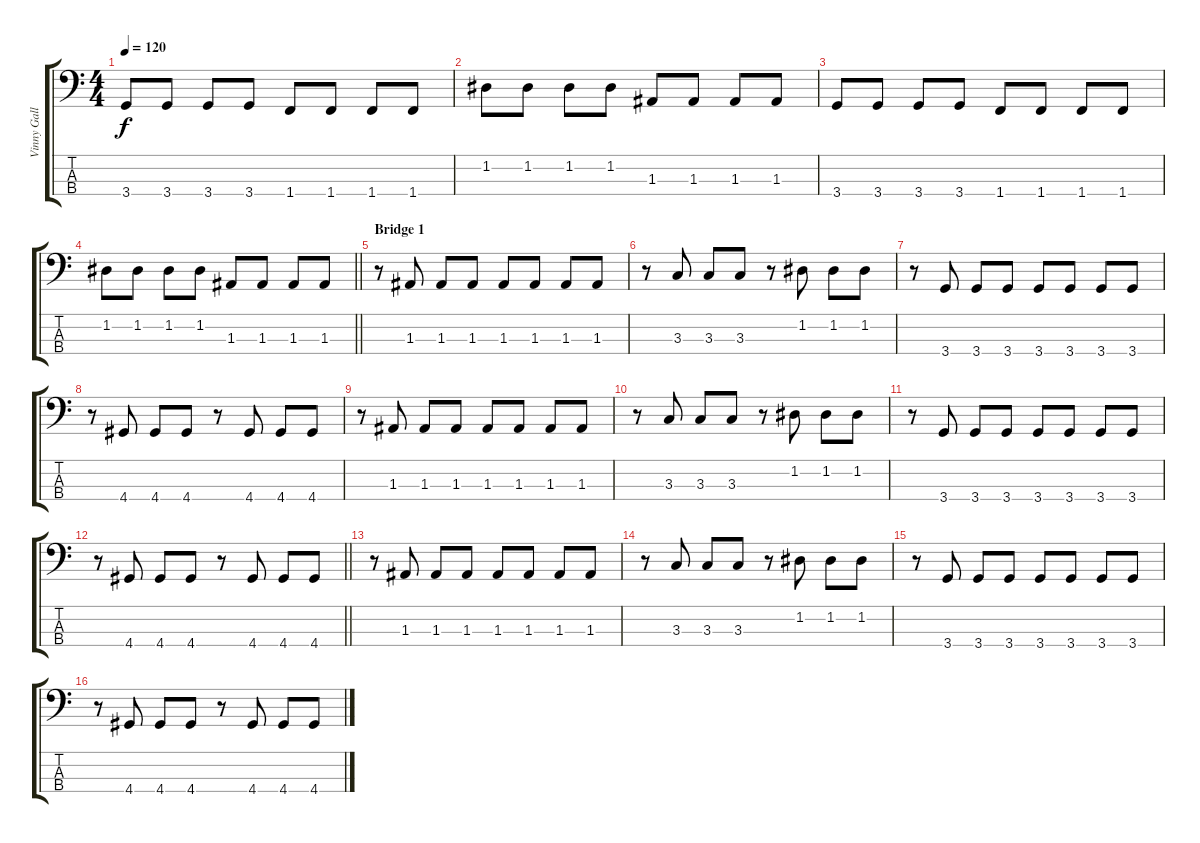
\track ("Vinny Gallagher" "Vinny Gall") {instrument electricbassfinger}
\staff {score tabs}
\tuning (G2 D2 A1 E1) {hide}
\ts (4 4)
\tempo 120
\clef f4
\ks c
3.4.8{dy f} 3.4.8 3.4.8 3.4.8 1.4.8 1.4.8 1.4.8 1.4.8 |
1.2.8 1.2.8 1.2.8 1.2.8 1.3.8 1.3.8 1.3.8 1.3.8 |
3.4.8 3.4.8 3.4.8 3.4.8 1.4.8 1.4.8 1.4.8 1.4.8 |
\barLineRight lightlight
1.2.8 1.2.8 1.2.8 1.2.8 1.3.8 1.3.8 1.3.8 1.3.8 |
\section ("" "Bridge 1")
r.8 1.3.8 1.3.8 1.3.8 1.3.8 1.3.8 1.3.8 1.3.8 |
r.8 3.3.8 3.3.8 3.3.8 r.8 1.2.8 1.2.8 1.2.8 |
r.8 3.4.8 3.4.8 3.4.8 3.4.8 3.4.8 3.4.8 3.4.8 |
r.8 4.4.8 4.4.8 4.4.8 r.8 4.4.8 4.4.8 4.4.8 |
r.8 1.3.8 1.3.8 1.3.8 1.3.8 1.3.8 1.3.8 1.3.8 |
r.8 3.3.8 3.3.8 3.3.8 r.8 1.2.8 1.2.8 1.2.8 |
r.8 3.4.8 3.4.8 3.4.8 3.4.8 3.4.8 3.4.8 3.4.8 |
\barLineRight lightlight
r.8 4.4.8 4.4.8 4.4.8 r.8 4.4.8 4.4.8 4.4.8 |
r.8 1.3.8 1.3.8 1.3.8 1.3.8 1.3.8 1.3.8 1.3.8 |
r.8 3.3.8 3.3.8 3.3.8 r.8 1.2.8 1.2.8 1.2.8 |
r.8 3.4.8 3.4.8 3.4.8 3.4.8 3.4.8 3.4.8 3.4.8 |
r.8 4.4.8 4.4.8 4.4.8 r.8 4.4.8 4.4.8 4.4.8
